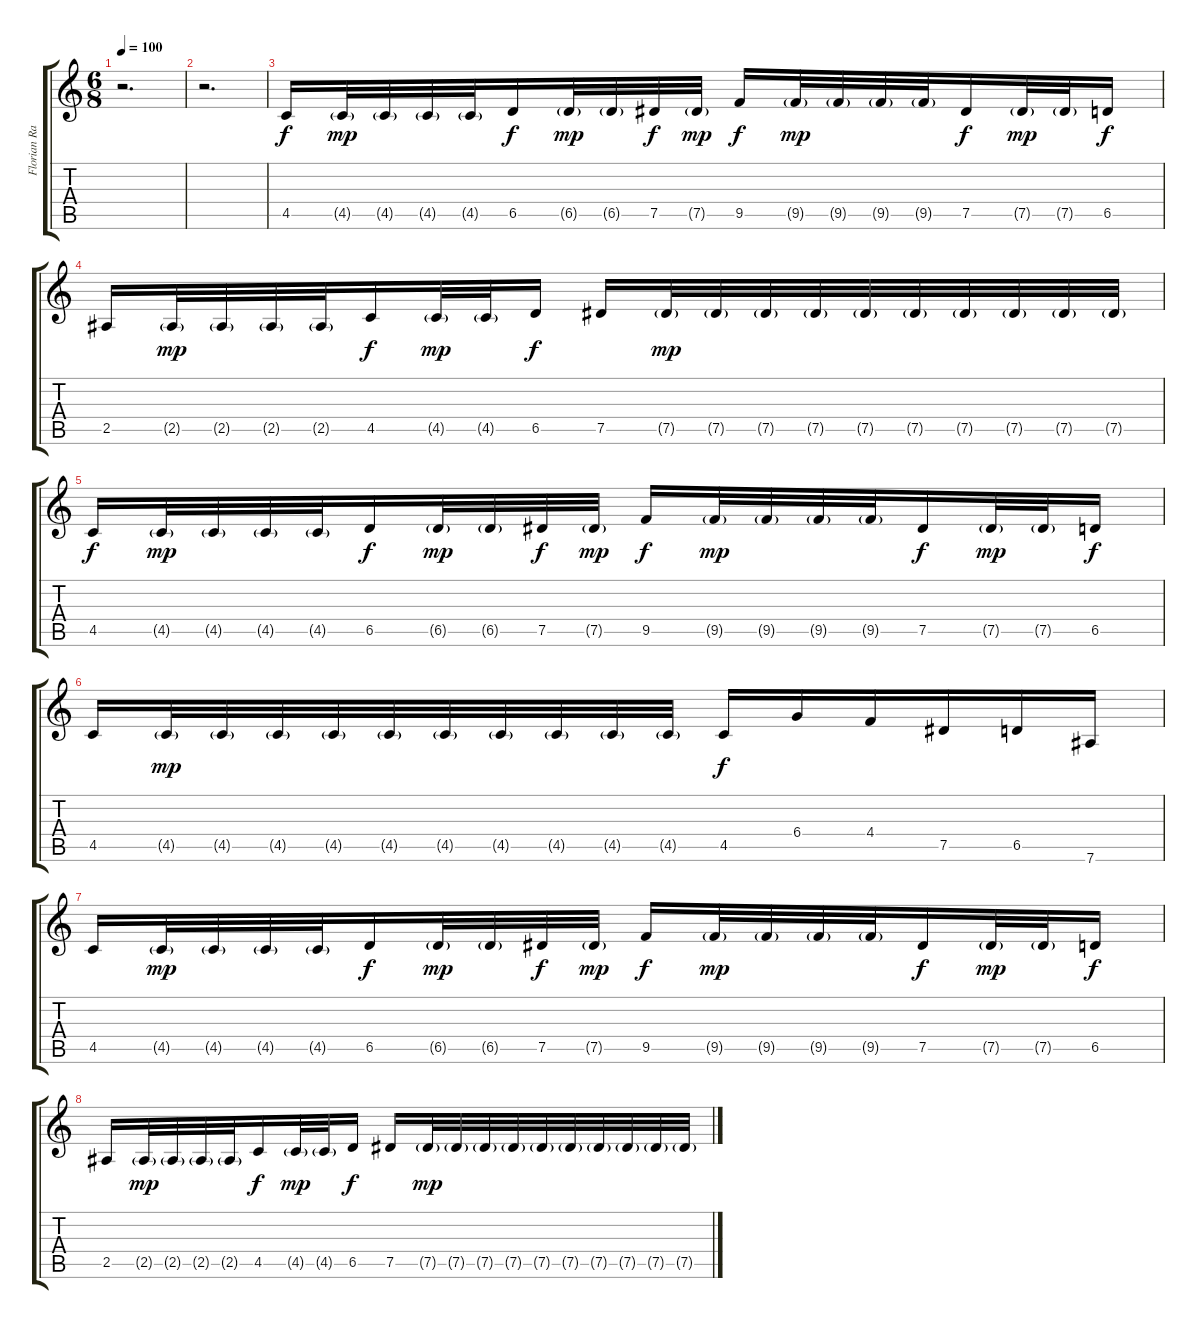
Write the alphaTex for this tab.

\track ("Florian Raatz" "Florian Ra") {instrument distortionguitar}
\staff {score tabs}
\tuning (Eb4 Bb3 Gb3 Db3 Ab2 Eb2) {hide}
\ts (6 8)
\tempo 100
\clef g2
\ks c
r.2{d dy f} |
r.2{d} |
4.5.16 4.5{g}.32{dy mp} 4.5{g}.32 4.5{g}.32 4.5{g}.32 6.5.16{dy f} 6.5{g}.32{dy mp} 6.5{g}.32 7.5.32{dy f} 7.5{g}.32{dy mp} 9.5.16{dy f} 9.5{g}.32{dy mp} 9.5{g}.32 9.5{g}.32 9.5{g}.32 7.5.16{dy f} 7.5{g}.32{dy mp} 7.5{g}.32 6.5.16{dy f} |
2.5.16 2.5{g}.32{dy mp} 2.5{g}.32 2.5{g}.32 2.5{g}.32 4.5.16{dy f} 4.5{g}.32{dy mp} 4.5{g}.32 6.5.16{dy f} 7.5.16 7.5{g}.32{dy mp} 7.5{g}.32 7.5{g}.32 7.5{g}.32 7.5{g}.32 7.5{g}.32 7.5{g}.32 7.5{g}.32 7.5{g}.32 7.5{g}.32 |
4.5.16{dy f} 4.5{g}.32{dy mp} 4.5{g}.32 4.5{g}.32 4.5{g}.32 6.5.16{dy f} 6.5{g}.32{dy mp} 6.5{g}.32 7.5.32{dy f} 7.5{g}.32{dy mp} 9.5.16{dy f} 9.5{g}.32{dy mp} 9.5{g}.32 9.5{g}.32 9.5{g}.32 7.5.16{dy f} 7.5{g}.32{dy mp} 7.5{g}.32 6.5.16{dy f} |
4.5.16 4.5{g}.32{dy mp} 4.5{g}.32 4.5{g}.32 4.5{g}.32 4.5{g}.32 4.5{g}.32 4.5{g}.32 4.5{g}.32 4.5{g}.32 4.5{g}.32 4.5.16{dy f} 6.4.16 4.4.16 7.5.16 6.5.16 7.6.16 |
4.5.16 4.5{g}.32{dy mp} 4.5{g}.32 4.5{g}.32 4.5{g}.32 6.5.16{dy f} 6.5{g}.32{dy mp} 6.5{g}.32 7.5.32{dy f} 7.5{g}.32{dy mp} 9.5.16{dy f} 9.5{g}.32{dy mp} 9.5{g}.32 9.5{g}.32 9.5{g}.32 7.5.16{dy f} 7.5{g}.32{dy mp} 7.5{g}.32 6.5.16{dy f} |
2.5.16 2.5{g}.32{dy mp} 2.5{g}.32 2.5{g}.32 2.5{g}.32 4.5.16{dy f} 4.5{g}.32{dy mp} 4.5{g}.32 6.5.16{dy f} 7.5.16 7.5{g}.32{dy mp} 7.5{g}.32 7.5{g}.32 7.5{g}.32 7.5{g}.32 7.5{g}.32 7.5{g}.32 7.5{g}.32 7.5{g}.32 7.5{g}.32
